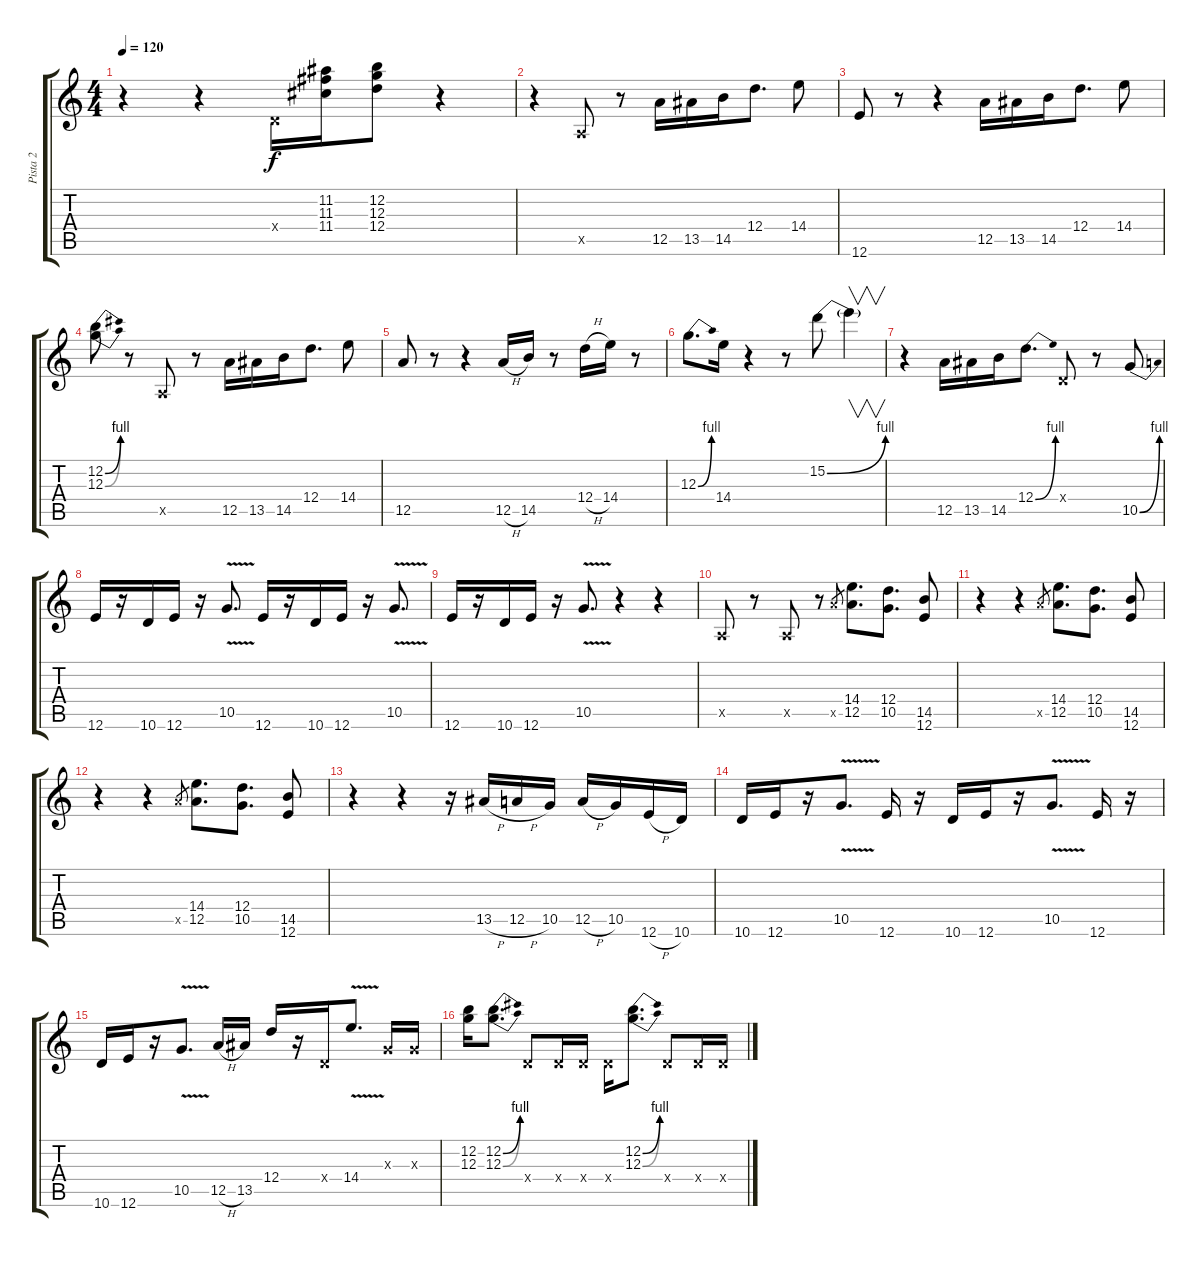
\track ("Pista 2" "Pista 2") {instrument electricguitarmuted}
\staff {score tabs}
\tuning (E4 B3 G3 D3 A2 E2) {hide}
\ts (4 4)
\tempo 120
\clef g2
\ks c
r.4{dy f} r.4 0.4{x}.16 (11.2 11.3 11.4).16 (12.2 12.3 12.4).8 r.4 |
r.4 0.5{x}.8 r.8 12.5.16 13.5.16 14.5.16 12.4.8{d} 14.4.8 |
12.6.8 r.8 r.4 12.5.16 13.5.16 14.5.16 12.4.8{d} 14.4.8 |
(12.2{be (bend 0 0 60 4)} 12.3{be (bend 0 0 60 4)}).8 r.8 0.5{x}.8 r.8 12.5.16 13.5.16 14.5.16 12.4.8{d} 14.4.8 |
12.5.8 r.8 r.4 12.5{h}.16 14.5.16 r.8 12.4{h}.16 14.4.16 r.8 |
12.3{be (bend 0 0 60 4)}.8{d} 14.4.16 r.4 r.8 15.2{be (bend 0 0 60 4)}.8 15.2{t}.4{v} |
r.4 12.5.16 13.5.16 14.5.16 12.4{be (bend 0 0 60 4)}.8{d} 0.4{x}.8 r.8 10.5{be (bend 0 0 60 4)}.8 |
12.6.16 r.16 10.6.16 12.6.16 r.16 10.5{v}.8{d} 12.6.16 r.16 10.6.16 12.6.16 r.16 10.5{v}.8{d} |
12.6.16 r.16 10.6.16 12.6.16 r.16 10.5{v}.8{d} r.4 r.4 |
0.5{x}.8 r.8 0.5{x}.8 r.8 12.5{x}.8{gr} (14.4 12.5).8{d} (12.4 10.5).8{d} (14.5 12.6).8 |
r.4 r.4 12.5{x}.8{gr} (14.4 12.5).8{d} (12.4 10.5).8{d} (14.5 12.6).8 |
r.4 r.4 12.5{x}.8{gr} (14.4 12.5).8{d} (12.4 10.5).8{d} (14.5 12.6).8 |
r.4 r.4 r.16 13.5{h}.16 12.5{h}.16 10.5.16 12.5{h}.16 10.5.16 12.6{h}.16 10.6.16 |
10.6.16 12.6.16 r.16 10.5{v}.8{d} 12.6.16 r.16 10.6.16 12.6.16 r.16 10.5{v}.8{d} 12.6.16 r.16 |
10.6.16 12.6.16 r.16 10.5{v}.8{d} 12.5{h}.16 13.5.16 12.4.16 r.16 0.4{x}.16 14.4{v}.8{d} 0.3{x}.16 0.3{x}.16 |
(12.2 12.3).16 (12.2{be (bend 0 0 60 4)} 12.3{be (bend 0 0 60 4)}).8{d} 0.4{x}.8 0.4{x}.16 0.4{x}.16 0.4{x}.16 (12.2{be (bend 0 0 60 4)} 12.3{be (bend 0 0 60 4)}).8{d} 0.4{x}.8 0.4{x}.16 0.4{x}.16
